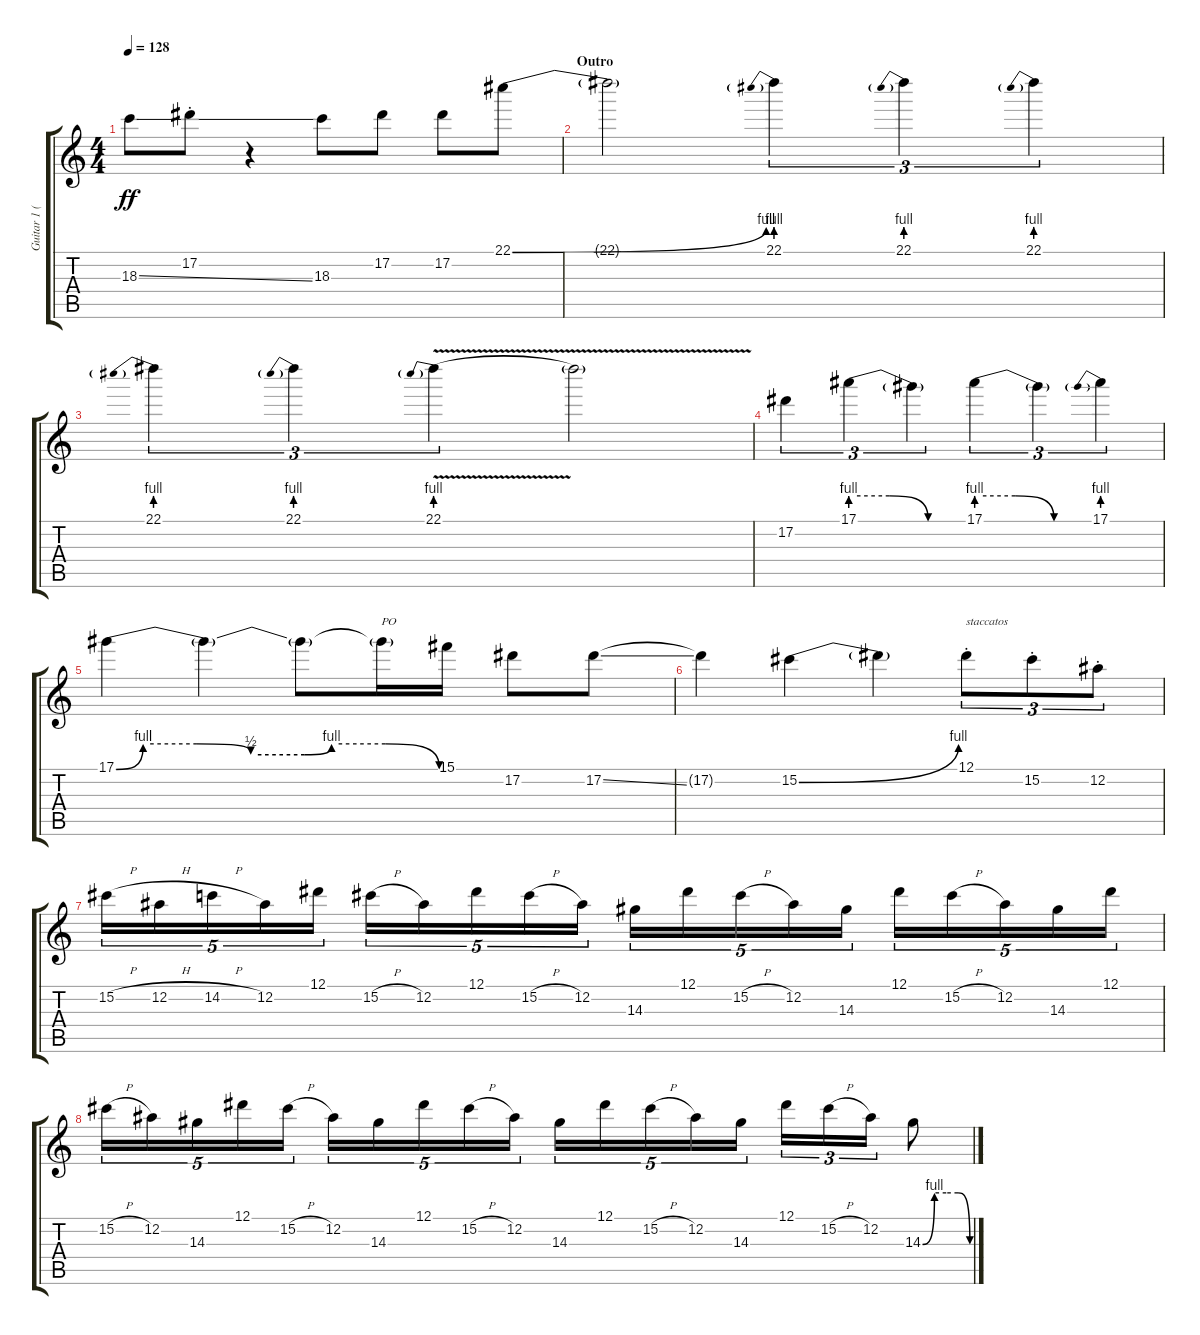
\track ("Guitar 1 (Slash)" "Guitar 1 (") {instrument distortionguitar}
\staff {score tabs}
\tuning (Eb4 Bb3 Gb3 Db3 Ab2 Eb2) {hide}
\ts (4 4)
\tempo 128
\clef g2
\ks c
18.3{ss}.8{dy ff} 17.2{st}.8 r.4 18.3.8 17.2.8 17.2.8 22.1{be (bend 0 0 60 4)}.8 |
\section ("" "Outro")
22.1{t}.2 22.1{be (prebend 0 4 60 4)}.4{tu (3 2)} 22.1{be (prebend 0 4 60 4)}.4{tu (3 2)} 22.1{be (prebend 0 4 60 4)}.4{tu (3 2)} |
22.1{be (prebend 0 4 60 4)}.4{tu (3 2)} 22.1{be (prebend 0 4 60 4)}.4{tu (3 2)} 22.1{be (prebend 0 4 60 4) v}.4{tu (3 2)} 22.1{t}.2 |
17.2.4{tu (3 2)} 17.1{be (custom 0 4 20 4 40 0 60 0)}.4{tu (3 2)} 17.1{t}.4{tu (3 2)} 17.1{be (custom 0 4 20 4 40 0 60 0)}.4{tu (3 2)} 17.1{t}.4{tu (3 2)} 17.1{be (prebend 0 4 60 4)}.4{tu (3 2)} |
17.1{be (custom 0 0 5 4 15 4 25 2 35 2 40 4 50 4 60 0)}.4 17.1{t}.4 17.1{t}.8 17.1{t}.16{txt "PO"} 15.1.16 17.2.8 17.2{ss}.8 |
17.2{t}.4 15.2{be (bend 0 0 60 4)}.4 15.2{t}.4 12.1{st}.8{tu (3 2) txt "staccatos"} 15.2{st}.8{tu (3 2)} 12.2{st}.8{tu (3 2)} |
15.2{h}.16{tu (5 4)} 12.2{h}.16{tu (5 4)} 14.2{h}.16{tu (5 4)} 12.2.16{tu (5 4)} 12.1.16{tu (5 4)} 15.2{h}.16{tu (5 4)} 12.2.16{tu (5 4)} 12.1.16{tu (5 4)} 15.2{h}.16{tu (5 4)} 12.2.16{tu (5 4)} 14.3.16{tu (5 4)} 12.1.16{tu (5 4)} 15.2{h}.16{tu (5 4)} 12.2.16{tu (5 4)} 14.3.16{tu (5 4)} 12.1.16{tu (5 4)} 15.2{h}.16{tu (5 4)} 12.2.16{tu (5 4)} 14.3.16{tu (5 4)} 12.1.16{tu (5 4)} |
15.2{h}.16{tu (5 4)} 12.2.16{tu (5 4)} 14.3.16{tu (5 4)} 12.1.16{tu (5 4)} 15.2{h}.16{tu (5 4)} 12.2.16{tu (5 4)} 14.3.16{tu (5 4)} 12.1.16{tu (5 4)} 15.2{h}.16{tu (5 4)} 12.2.16{tu (5 4)} 14.3.16{tu (5 4)} 12.1.16{tu (5 4)} 15.2{h}.16{tu (5 4)} 12.2.16{tu (5 4)} 14.3.16{tu (5 4)} 12.1.16{tu (3 2)} 15.2{h}.16{tu (3 2)} 12.2.16{tu (3 2)} 14.3{be (custom 0 0 15 4 30 4 45 4 60 0)}.8
